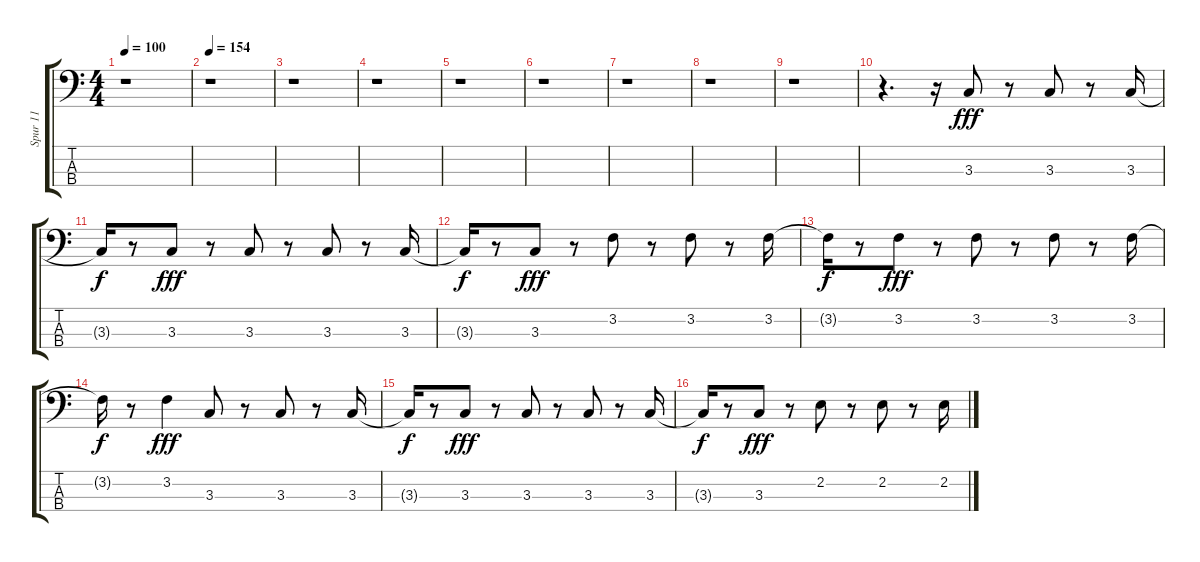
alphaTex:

\track ("Spur 11" "Spur 11") {instrument synthbass2}
\staff {score tabs}
\tuning (G2 D2 A1 E1) {hide}
\ts (4 4)
\tempo 100
\clef f4
\ks c
r.1{dy fff instrument synthbass2} |
\tempo 154
r.1 |
r.1 |
r.1 |
r.1 |
r.1 |
r.1 |
r.1 |
r.1 |
r.4{d} r.16 3.3.8 r.8 3.3.8 r.8 3.3.16 |
3.3{t}.16{dy f} r.8 3.3.8{dy fff} r.8 3.3.8 r.8 3.3.8 r.8 3.3.16 |
3.3{t}.16{dy f} r.8 3.3.8{dy fff} r.8 3.2.8 r.8 3.2.8 r.8 3.2.16 |
3.2{t}.16{dy f} r.8 3.2.8{dy fff} r.8 3.2.8 r.8 3.2.8 r.8 3.2.16 |
3.2{t}.16{dy f} r.8 3.2.4{dy fff} 3.3.8 r.8 3.3.8 r.8 3.3.16 |
3.3{t}.16{dy f} r.8 3.3.8{dy fff} r.8 3.3.8 r.8 3.3.8 r.8 3.3.16 |
3.3{t}.16{dy f} r.8 3.3.8{dy fff} r.8 2.2.8 r.8 2.2.8 r.8 2.2.16
